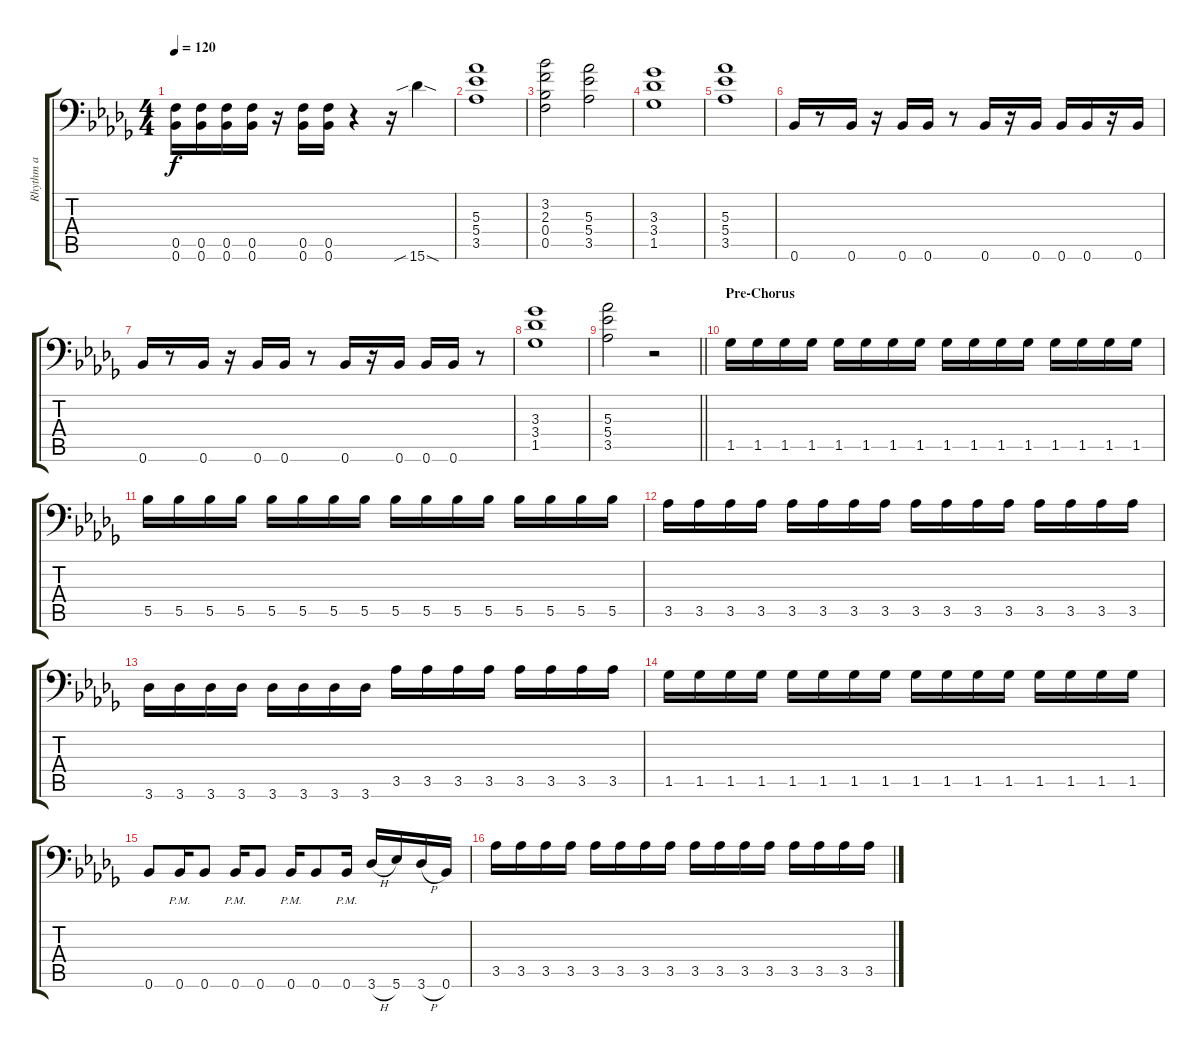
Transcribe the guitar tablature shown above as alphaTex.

\track ("Rhythm a" "Rhythm a") {instrument distortionguitar}
\staff {score tabs}
\tuning (C4 G3 Eb3 Bb2 F2 Bb1) {hide}
\ts (4 4)
\tempo 120
\clef f4
\ks bbminor
(0.5 0.6).16{dy f} (0.5 0.6).16 (0.5 0.6).16 (0.5 0.6).16 r.16 (0.5 0.6).16 (0.5 0.6).16 r.4 r.16 15.6{sib sod}.4 |
(5.3 5.4 3.5).1 |
(3.2 2.3 0.4 0.5).2 (5.3 5.4 3.5).2 |
(3.3 3.4 1.5).1 |
(5.3 5.4 3.5).1 |
0.6.16 r.8 0.6.16 r.16 0.6.16 0.6.16 r.8 0.6.16 r.16 0.6.16 0.6.16 0.6.16 r.16 0.6.16 |
0.6.16 r.8 0.6.16 r.16 0.6.16 0.6.16 r.8 0.6.16 r.16 0.6.16 0.6.16 0.6.16 r.8 |
(3.3 3.4 1.5).1 |
\barLineRight lightlight
(5.3 5.4 3.5).2 r.2 |
\section ("" "Pre-Chorus")
1.5.16 1.5.16 1.5.16 1.5.16 1.5.16 1.5.16 1.5.16 1.5.16 1.5.16 1.5.16 1.5.16 1.5.16 1.5.16 1.5.16 1.5.16 1.5.16 |
5.5.16 5.5.16 5.5.16 5.5.16 5.5.16 5.5.16 5.5.16 5.5.16 5.5.16 5.5.16 5.5.16 5.5.16 5.5.16 5.5.16 5.5.16 5.5.16 |
3.5.16 3.5.16 3.5.16 3.5.16 3.5.16 3.5.16 3.5.16 3.5.16 3.5.16 3.5.16 3.5.16 3.5.16 3.5.16 3.5.16 3.5.16 3.5.16 |
3.6.16 3.6.16 3.6.16 3.6.16 3.6.16 3.6.16 3.6.16 3.6.16 3.5.16 3.5.16 3.5.16 3.5.16 3.5.16 3.5.16 3.5.16 3.5.16 |
1.5.16 1.5.16 1.5.16 1.5.16 1.5.16 1.5.16 1.5.16 1.5.16 1.5.16 1.5.16 1.5.16 1.5.16 1.5.16 1.5.16 1.5.16 1.5.16 |
0.6.8 0.6{pm}.16 0.6.8 0.6{pm}.16 0.6.8 0.6{pm}.16 0.6.8 0.6{pm}.16 3.6{h}.16 5.6.16 3.6{h}.16 0.6.16 |
3.5.16 3.5.16 3.5.16 3.5.16 3.5.16 3.5.16 3.5.16 3.5.16 3.5.16 3.5.16 3.5.16 3.5.16 3.5.16 3.5.16 3.5.16 3.5.16
